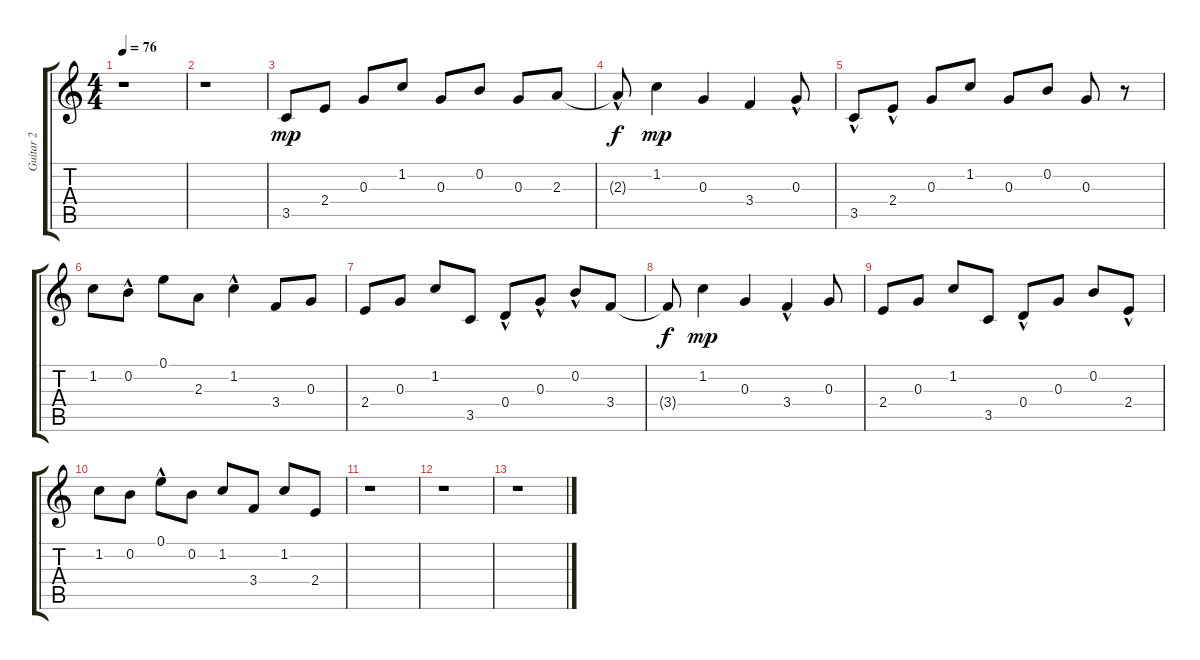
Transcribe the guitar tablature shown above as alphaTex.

\track ("Guitar 2" "Guitar 2") {instrument distortionguitar}
\staff {score tabs}
\tuning (E4 B3 G3 D3 A2 E2) {hide}
\ts (4 4)
\tempo 76
\clef g2
\ks c
r.1{dy mp} |
r.1 |
3.5.8 2.4.8 0.3.8 1.2.8 0.3.8 0.2.8 0.3.8 2.3.8 |
2.3{hac t}.8{dy f} 1.2.4{dy mp} 0.3.4 3.4.4 0.3{hac}.8 |
3.5{hac}.8 2.4{hac}.8 0.3.8 1.2.8 0.3.8 0.2.8 0.3.8 r.8 |
1.2.8 0.2{hac}.8 0.1.8 2.3.8 1.2{hac}.4 3.4.8 0.3.8 |
2.4.8 0.3.8 1.2.8 3.5.8 0.4{hac}.8 0.3{hac}.8 0.2{hac}.8 3.4.8 |
3.4{t}.8{dy f} 1.2.4{dy mp} 0.3.4 3.4{hac}.4 0.3.8 |
2.4.8 0.3.8 1.2.8 3.5.8 0.4{hac}.8 0.3.8 0.2.8 2.4{hac}.8 |
1.2.8 0.2.8 0.1{hac}.8 0.2.8 1.2.8 3.4.8 1.2.8 2.4.8 |
r.1 |
r.1 |
r.1
